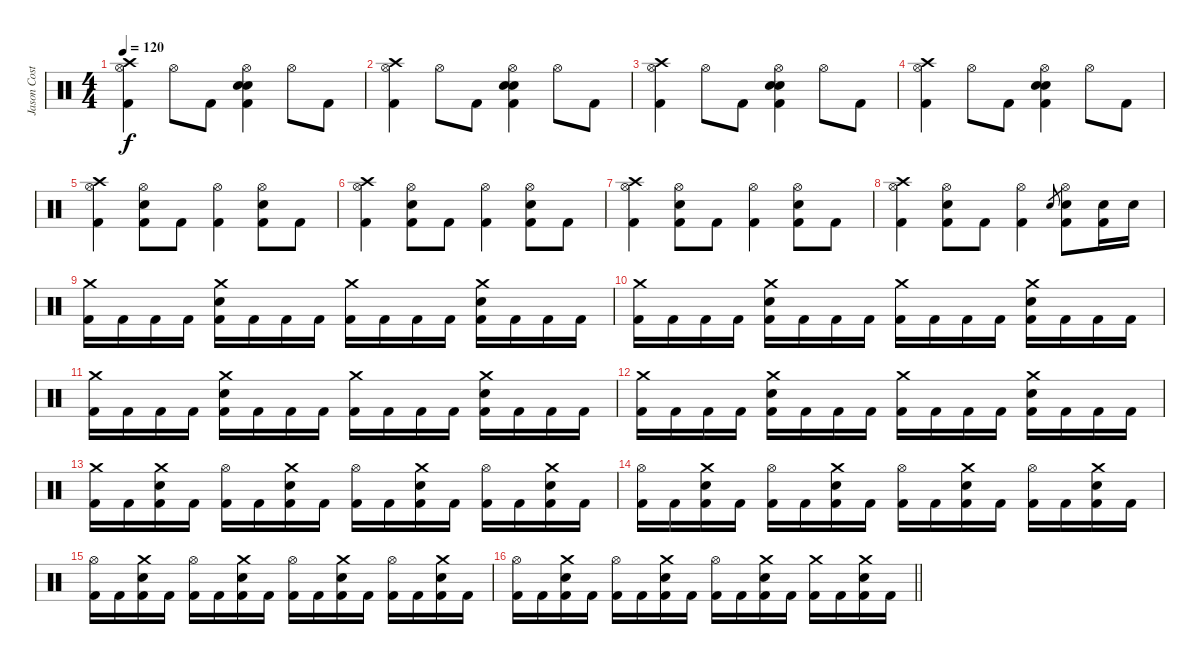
\track ("Jason Costa" "Jason Cost") {instrument percussion}
\staff {score}
\articulation defaults
\ts (4 4)
\tempo 120
\clef neutral
\ks c
("Crash high (hit)" "Hi-Hat (open)" "Kick (hit) 2").4{dy f} "Hi-Hat (open)".8 "Kick (hit) 2".8 ("Hi-Hat (open)" "Snare (hit) 2" "Electric Snare (hit)" "Kick (hit) 2").4 "Hi-Hat (open)".8 "Kick (hit) 2".8 |
("Crash high (hit)" "Hi-Hat (open)" "Kick (hit) 2").4 "Hi-Hat (open)".8 "Kick (hit) 2".8 ("Hi-Hat (open)" "Snare (hit) 2" "Electric Snare (hit)" "Kick (hit) 2").4 "Hi-Hat (open)".8 "Kick (hit) 2".8 |
("Crash high (hit)" "Hi-Hat (open)" "Kick (hit) 2").4 "Hi-Hat (open)".8 "Kick (hit) 2".8 ("Hi-Hat (open)" "Snare (hit) 2" "Electric Snare (hit)" "Kick (hit) 2").4 "Hi-Hat (open)".8 "Kick (hit) 2".8 |
("Crash high (hit)" "Hi-Hat (open)" "Kick (hit) 2").4 "Hi-Hat (open)".8 "Kick (hit) 2".8 ("Hi-Hat (open)" "Snare (hit) 2" "Electric Snare (hit)" "Kick (hit) 2").4 "Hi-Hat (open)".8 "Kick (hit) 2".8 |
("Crash high (hit)" "Hi-Hat (open)" "Kick (hit) 2").4 ("Hi-Hat (open)" "Snare (hit) 2" "Kick (hit) 2").8 "Kick (hit) 2".8 ("Hi-Hat (open)" "Kick (hit) 2").4 ("Hi-Hat (open)" "Snare (hit) 2" "Kick (hit) 2").8 "Kick (hit) 2".8 |
("Crash high (hit)" "Hi-Hat (open)" "Kick (hit) 2").4 ("Hi-Hat (open)" "Snare (hit) 2" "Kick (hit) 2").8 "Kick (hit) 2".8 ("Hi-Hat (open)" "Kick (hit) 2").4 ("Hi-Hat (open)" "Snare (hit) 2" "Kick (hit) 2").8 "Kick (hit) 2".8 |
("Crash high (hit)" "Hi-Hat (open)" "Kick (hit) 2").4 ("Hi-Hat (open)" "Snare (hit) 2" "Kick (hit) 2").8 "Kick (hit) 2".8 ("Hi-Hat (open)" "Kick (hit) 2").4 ("Hi-Hat (open)" "Snare (hit) 2" "Kick (hit) 2").8 "Kick (hit) 2".8 |
("Crash high (hit)" "Hi-Hat (open)" "Kick (hit) 2").4 ("Hi-Hat (open)" "Snare (hit) 2" "Kick (hit) 2").8 "Kick (hit) 2".8 ("Hi-Hat (open)" "Kick (hit) 2").4 "Snare (hit) 2".8{gr} ("Hi-Hat (open)" "Snare (hit) 2" "Kick (hit) 2").8 ("Snare (hit) 2" "Kick (hit) 2").16 "Snare (hit) 2".16 |
("Crash medium (hit)" "Kick (hit) 2").16 "Kick (hit) 2".16 "Kick (hit) 2".16 "Kick (hit) 2".16 ("Crash medium (hit)" "Snare (hit) 2" "Kick (hit) 2").16 "Kick (hit) 2".16 "Kick (hit) 2".16 "Kick (hit) 2".16 ("Crash medium (hit)" "Kick (hit) 2").16 "Kick (hit) 2".16 "Kick (hit) 2".16 "Kick (hit) 2".16 ("Crash medium (hit)" "Snare (hit) 2" "Kick (hit) 2").16 "Kick (hit) 2".16 "Kick (hit) 2".16 "Kick (hit) 2".16 |
("Crash medium (hit)" "Kick (hit) 2").16 "Kick (hit) 2".16 "Kick (hit) 2".16 "Kick (hit) 2".16 ("Crash medium (hit)" "Snare (hit) 2" "Kick (hit) 2").16 "Kick (hit) 2".16 "Kick (hit) 2".16 "Kick (hit) 2".16 ("Crash medium (hit)" "Kick (hit) 2").16 "Kick (hit) 2".16 "Kick (hit) 2".16 "Kick (hit) 2".16 ("Crash medium (hit)" "Snare (hit) 2" "Kick (hit) 2").16 "Kick (hit) 2".16 "Kick (hit) 2".16 "Kick (hit) 2".16 |
("Crash medium (hit)" "Kick (hit) 2").16 "Kick (hit) 2".16 "Kick (hit) 2".16 "Kick (hit) 2".16 ("Crash medium (hit)" "Snare (hit) 2" "Kick (hit) 2").16 "Kick (hit) 2".16 "Kick (hit) 2".16 "Kick (hit) 2".16 ("Crash medium (hit)" "Kick (hit) 2").16 "Kick (hit) 2".16 "Kick (hit) 2".16 "Kick (hit) 2".16 ("Crash medium (hit)" "Snare (hit) 2" "Kick (hit) 2").16 "Kick (hit) 2".16 "Kick (hit) 2".16 "Kick (hit) 2".16 |
("Crash medium (hit)" "Kick (hit) 2").16 "Kick (hit) 2".16 "Kick (hit) 2".16 "Kick (hit) 2".16 ("Crash medium (hit)" "Snare (hit) 2" "Kick (hit) 2").16 "Kick (hit) 2".16 "Kick (hit) 2".16 "Kick (hit) 2".16 ("Crash medium (hit)" "Kick (hit) 2").16 "Kick (hit) 2".16 "Kick (hit) 2".16 "Kick (hit) 2".16 ("Crash medium (hit)" "Snare (hit) 2" "Kick (hit) 2").16 "Kick (hit) 2".16 "Kick (hit) 2".16 "Kick (hit) 2".16 |
("Crash medium (hit)" "Kick (hit) 2").16 "Kick (hit) 2".16 ("Crash medium (hit)" "Snare (hit) 2" "Kick (hit) 2").16 "Kick (hit) 2".16 ("Hi-Hat (open)" "Kick (hit) 2").16 "Kick (hit) 2".16 ("Crash medium (hit)" "Snare (hit) 2" "Kick (hit) 2").16 "Kick (hit) 2".16 ("Hi-Hat (open)" "Kick (hit) 2").16 "Kick (hit) 2".16 ("Crash medium (hit)" "Snare (hit) 2" "Kick (hit) 2").16 "Kick (hit) 2".16 ("Hi-Hat (open)" "Kick (hit) 2").16 "Kick (hit) 2".16 ("Crash medium (hit)" "Snare (hit) 2" "Kick (hit) 2").16 "Kick (hit) 2".16 |
("Hi-Hat (open)" "Kick (hit) 2").16 "Kick (hit) 2".16 ("Crash medium (hit)" "Snare (hit) 2" "Kick (hit) 2").16 "Kick (hit) 2".16 ("Hi-Hat (open)" "Kick (hit) 2").16 "Kick (hit) 2".16 ("Crash medium (hit)" "Snare (hit) 2" "Kick (hit) 2").16 "Kick (hit) 2".16 ("Hi-Hat (open)" "Kick (hit) 2").16 "Kick (hit) 2".16 ("Crash medium (hit)" "Snare (hit) 2" "Kick (hit) 2").16 "Kick (hit) 2".16 ("Hi-Hat (open)" "Kick (hit) 2").16 "Kick (hit) 2".16 ("Crash medium (hit)" "Snare (hit) 2" "Kick (hit) 2").16 "Kick (hit) 2".16 |
("Hi-Hat (open)" "Kick (hit) 2").16 "Kick (hit) 2".16 ("Crash medium (hit)" "Snare (hit) 2" "Kick (hit) 2").16 "Kick (hit) 2".16 ("Hi-Hat (open)" "Kick (hit) 2").16 "Kick (hit) 2".16 ("Crash medium (hit)" "Snare (hit) 2" "Kick (hit) 2").16 "Kick (hit) 2".16 ("Hi-Hat (open)" "Kick (hit) 2").16 "Kick (hit) 2".16 ("Crash medium (hit)" "Snare (hit) 2" "Kick (hit) 2").16 "Kick (hit) 2".16 ("Hi-Hat (open)" "Kick (hit) 2").16 "Kick (hit) 2".16 ("Crash medium (hit)" "Snare (hit) 2" "Kick (hit) 2").16 "Kick (hit) 2".16 |
\barLineRight lightlight
("Hi-Hat (open)" "Kick (hit) 2").16 "Kick (hit) 2".16 ("Crash medium (hit)" "Snare (hit) 2" "Kick (hit) 2").16 "Kick (hit) 2".16 ("Hi-Hat (open)" "Kick (hit) 2").16 "Kick (hit) 2".16 ("Crash medium (hit)" "Snare (hit) 2" "Kick (hit) 2").16 "Kick (hit) 2".16 ("Hi-Hat (open)" "Kick (hit) 2").16 "Kick (hit) 2".16 ("Crash medium (hit)" "Snare (hit) 2" "Kick (hit) 2").16 "Kick (hit) 2".16 ("Crash medium (hit)" "Kick (hit) 2").16 "Kick (hit) 2".16 ("Crash medium (hit)" "Snare (hit) 2" "Kick (hit) 2").16 "Kick (hit) 2".16
